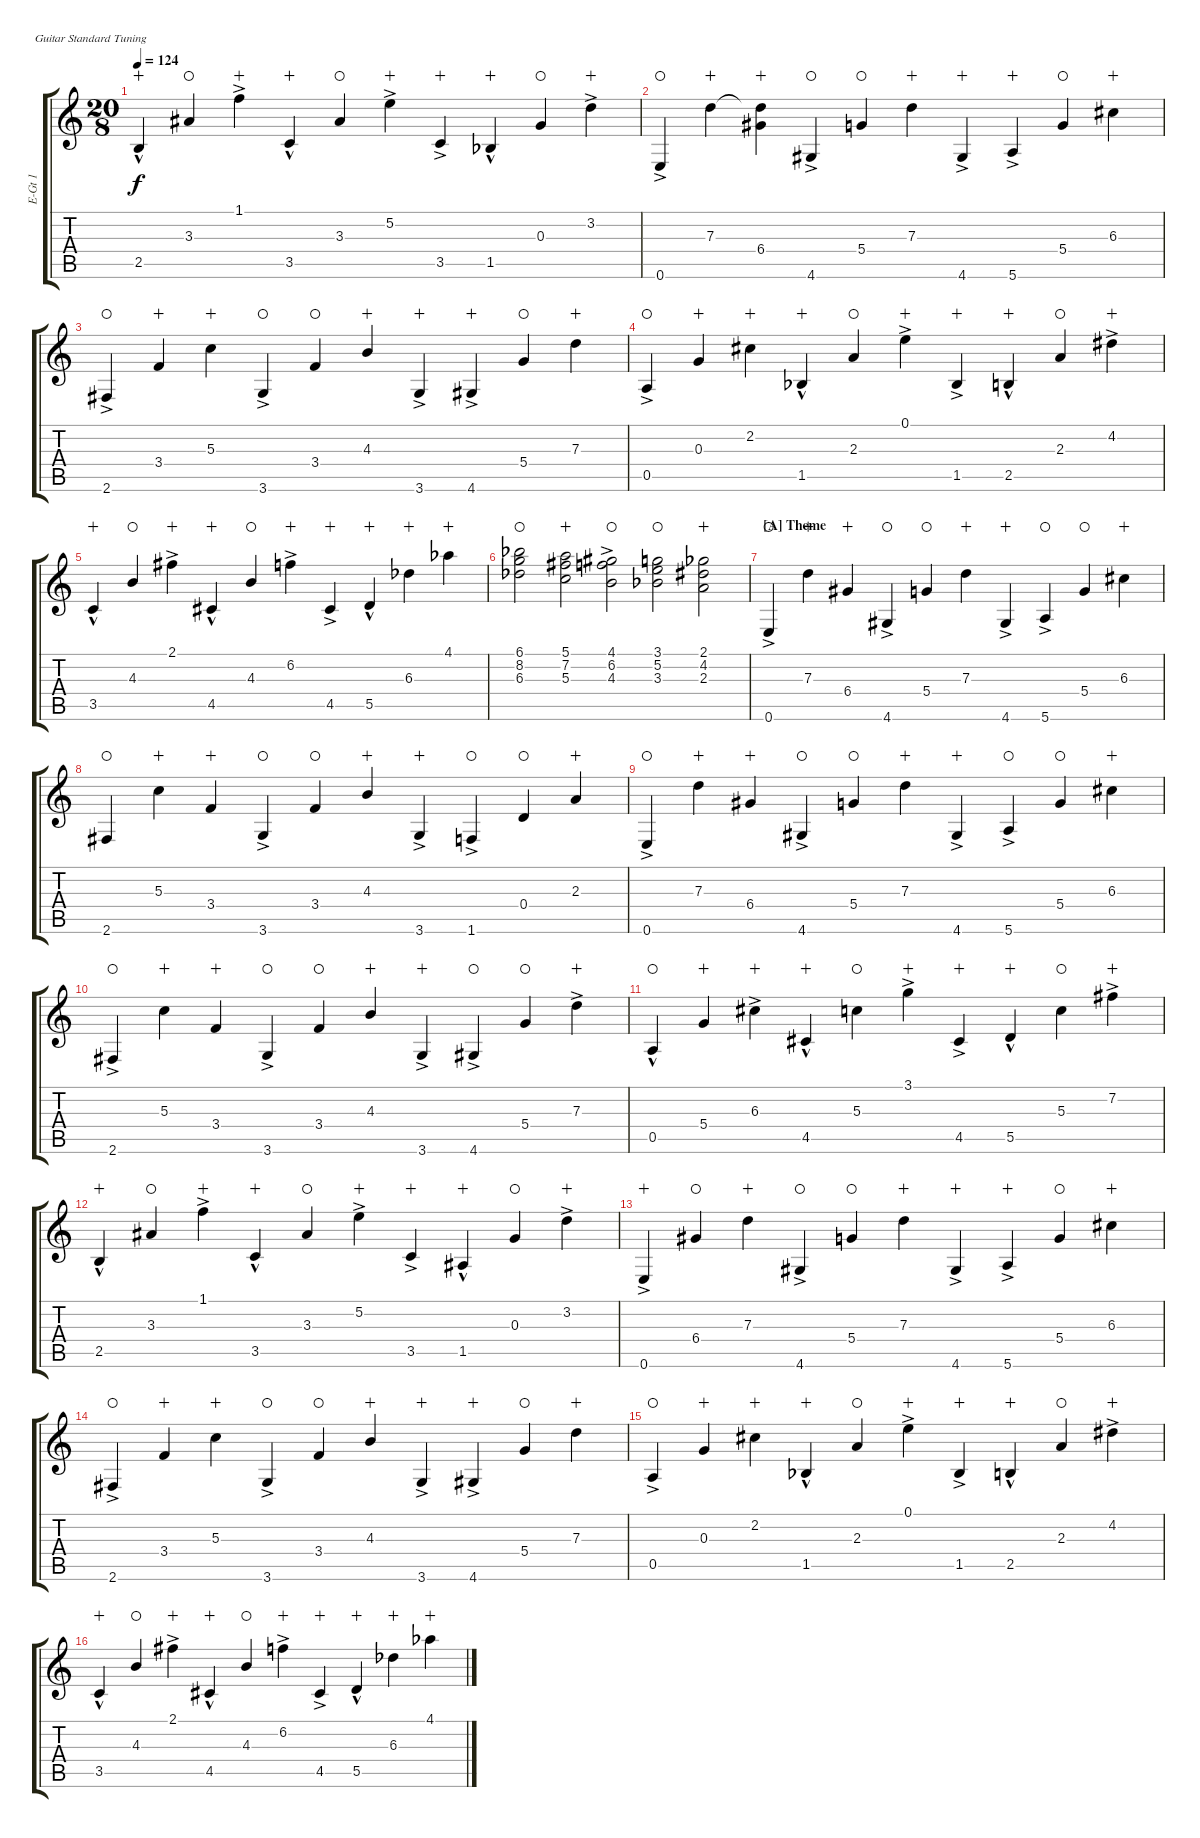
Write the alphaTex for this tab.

\bracketExtendMode groupsimilarinstruments
\otherSystemsTrackNameOrientation horizontal
\track ("E-Guitar 1 (wah)" "E-Gt 1") {instrument electricguitarclean}
\staff {score tabs}
\tuning (E4 B3 G3 D3 A2 E2)
\ts (20 8)
\tempo 124
\clef g2
\ks c
2.5{hac}.4{dy f wahc beam Up} 3.3{acc #}.4{waho beam Up} 1.1{ac}.4{wahc beam Down} 3.5{hac}.4{wahc beam Up} 3.3{acc #}.4{waho beam Up} 5.2{ac}.4{wahc beam Down} 3.5{ac}.4{wahc beam Up} 1.5{hac acc b}.4{wahc beam Up} 0.3.4{waho beam Up} 3.2{ac}.4{wahc beam Down} |
0.6{ac}.4{waho beam Up} 7.3.4{wahc beam Down} (7.3{t} 6.4{acc #}).4{wahc beam Down} 4.6{ac acc #}.4{waho beam Up} 5.4.4{waho beam Up} 7.3.4{wahc beam Down} 4.6{ac acc #}.4{wahc beam Up} 5.6{ac}.4{wahc beam Up} 5.4.4{waho beam Up} 6.3{acc #}.4{wahc beam Down} |
2.6{ac acc #}.4{waho beam Up} 3.4.4{wahc beam Up} 5.3.4{wahc beam Down} 3.6{ac}.4{waho beam Up} 3.4.4{waho beam Up} 4.3.4{wahc beam Up} 3.6{ac}.4{wahc beam Up} 4.6{ac acc #}.4{wahc beam Up} 5.4.4{waho beam Up} 7.3.4{wahc beam Down} |
0.5{ac}.4{waho beam Up} 0.3.4{wahc beam Up} 2.2{acc #}.4{wahc beam Down} 1.5{hac acc b}.4{wahc beam Up} 2.3.4{waho beam Up} 0.1{ac}.4{wahc beam Down} 1.5{ac acc b}.4{wahc beam Up} 2.5{hac}.4{wahc beam Up} 2.3.4{waho beam Up} 4.2{ac acc #}.4{wahc beam Down} |
3.5{hac}.4{wahc beam Up} 4.3.4{waho beam Up} 2.1{ac acc #}.4{wahc beam Down} 4.5{hac acc #}.4{wahc beam Up} 4.3.4{waho beam Up} 6.2{ac}.4{wahc beam Down} 4.5{ac acc #}.4{wahc beam Up} 5.5{hac}.4{wahc beam Up} 6.3{acc b}.4{wahc beam Down} 4.1{acc b}.4{wahc beam Down} |
(6.3{acc b} 8.2 6.1{acc b}).2{waho beam Down} (7.2{acc #} 5.3 5.1).2{wahc beam Down} (4.3{ac} 6.2{ac} 4.1{ac acc #}).2{waho beam Down} (5.2 3.3{acc b} 3.1).2{waho beam Down} (2.3 4.2{acc #} 2.1{acc b}).2{wahc beam Down} |
\section ("A" "Theme")
0.6{ac}.4{waho beam Up} 7.3.4{wahc beam Down} 6.4{acc #}.4{wahc beam Up} 4.6{ac acc #}.4{waho beam Up} 5.4.4{waho beam Up} 7.3.4{wahc beam Down} 4.6{ac acc #}.4{wahc beam Up} 5.6{ac}.4{waho beam Up} 5.4.4{waho beam Up} 6.3{acc #}.4{wahc beam Down} |
2.6{acc #}.4{waho beam Up} 5.3.4{wahc beam Down} 3.4.4{wahc beam Up} 3.6{ac}.4{waho beam Up} 3.4.4{waho beam Up} 4.3.4{wahc beam Up} 3.6{ac}.4{wahc beam Up} 1.6{ac}.4{waho beam Up} 0.4.4{waho beam Up} 2.3.4{wahc beam Up} |
0.6{ac}.4{waho beam Up} 7.3.4{wahc beam Down} 6.4{acc #}.4{wahc beam Up} 4.6{ac acc #}.4{waho beam Up} 5.4.4{waho beam Up} 7.3.4{wahc beam Down} 4.6{ac acc #}.4{wahc beam Up} 5.6{ac}.4{waho beam Up} 5.4.4{waho beam Up} 6.3{acc #}.4{wahc beam Down} |
2.6{ac acc #}.4{waho beam Up} 5.3.4{wahc beam Down} 3.4.4{wahc beam Up} 3.6{ac}.4{waho beam Up} 3.4.4{waho beam Up} 4.3.4{wahc beam Up} 3.6{ac}.4{wahc beam Up} 4.6{ac acc #}.4{waho beam Up} 5.4.4{waho beam Up} 7.3{ac}.4{wahc beam Down} |
0.5{hac}.4{waho beam Up} 5.4.4{wahc beam Up} 6.3{ac acc #}.4{wahc beam Down} 4.5{hac acc #}.4{wahc beam Up} 5.3.4{waho beam Down} 3.1{ac}.4{wahc beam Down} 4.5{ac acc #}.4{wahc beam Up} 5.5{hac}.4{wahc beam Up} 5.3.4{waho beam Down} 7.2{ac acc #}.4{wahc beam Down} |
2.5{hac}.4{wahc beam Up} 3.3{acc #}.4{waho beam Up} 1.1{ac}.4{wahc beam Down} 3.5{hac}.4{wahc beam Up} 3.3{acc #}.4{waho beam Up} 5.2{ac}.4{wahc beam Down} 3.5{ac}.4{wahc beam Up} 1.5{hac acc #}.4{wahc beam Up} 0.3.4{waho beam Up} 3.2{ac}.4{wahc beam Down} |
0.6{ac}.4{wahc beam Up} 6.4{acc #}.4{waho beam Up} 7.3.4{wahc beam Down} 4.6{ac acc #}.4{waho beam Up} 5.4.4{waho beam Up} 7.3.4{wahc beam Down} 4.6{ac acc #}.4{wahc beam Up} 5.6{ac}.4{wahc beam Up} 5.4.4{waho beam Up} 6.3{acc #}.4{wahc beam Down} |
2.6{ac acc #}.4{waho beam Up} 3.4.4{wahc beam Up} 5.3.4{wahc beam Down} 3.6{ac}.4{waho beam Up} 3.4.4{waho beam Up} 4.3.4{wahc beam Up} 3.6{ac}.4{wahc beam Up} 4.6{ac acc #}.4{wahc beam Up} 5.4.4{waho beam Up} 7.3.4{wahc beam Down} |
0.5{ac}.4{waho beam Up} 0.3.4{wahc beam Up} 2.2{acc #}.4{wahc beam Down} 1.5{hac acc b}.4{wahc beam Up} 2.3.4{waho beam Up} 0.1{ac}.4{wahc beam Down} 1.5{ac acc b}.4{wahc beam Up} 2.5{hac}.4{wahc beam Up} 2.3.4{waho beam Up} 4.2{ac acc #}.4{wahc beam Down} |
3.5{hac}.4{wahc beam Up} 4.3.4{waho beam Up} 2.1{ac acc #}.4{wahc beam Down} 4.5{hac acc #}.4{wahc beam Up} 4.3.4{waho beam Up} 6.2{ac}.4{wahc beam Down} 4.5{ac acc #}.4{wahc beam Up} 5.5{hac}.4{wahc beam Up} 6.3{acc b}.4{wahc beam Down} 4.1{acc b}.4{wahc beam Down}
